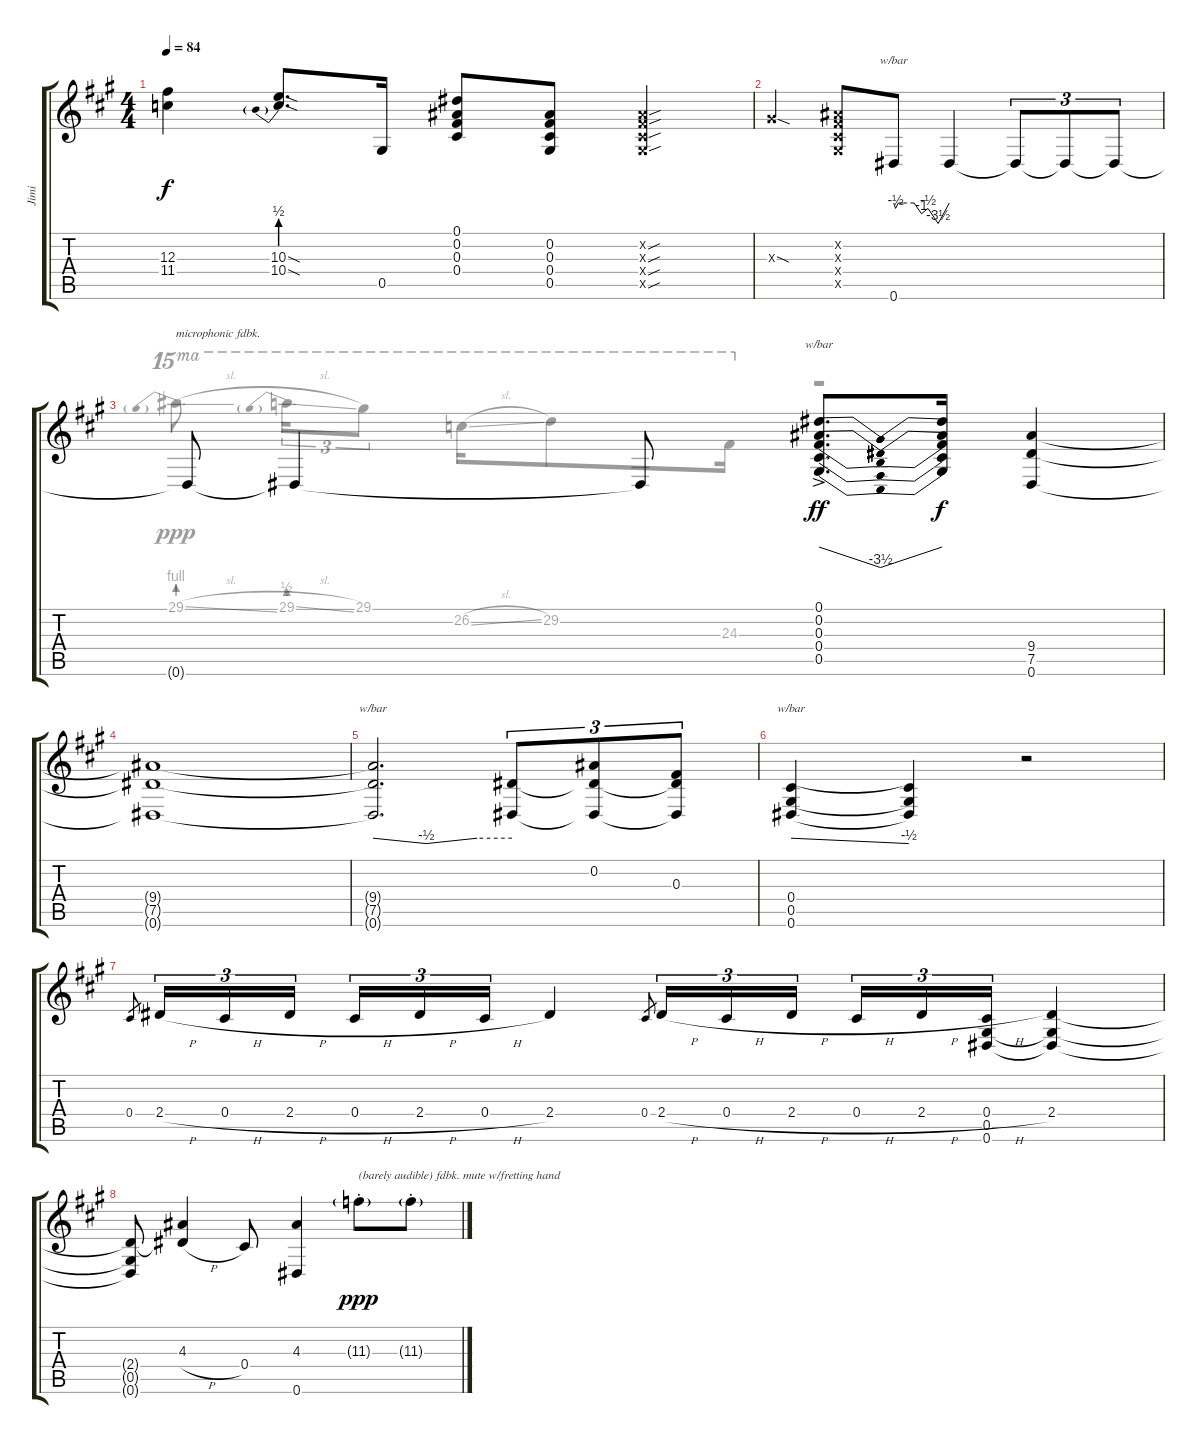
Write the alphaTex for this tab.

\track ("Jimi" "Jimi") {instrument overdrivenguitar}
\staff {score tabs}
\tuning (Eb4 Bb3 Gb3 Db3 Ab2 Eb2) {hide}
\voice
\ts (4 4)
\tempo 84
\clef g2
\ks a
(12.3{t} 11.4{t}).4{dy f} (10.3{sod} 10.4{be (prebend 0 2 60 2) sod}).8{d} 0.5.16 (0.1 0.2 0.3 0.4).8 (0.2 0.3 0.4 0.5).8 (0.2{sou x} 0.3{sou x} 0.4{sou x} 0.5{sou x}).4 |
2.3{sod x}.4 (0.2{x} 0.3{x} 0.4{x} 0.5{x}).8 0.6.8{tbe (custom default 0 0 2 -2 5 0 10 0 22 0 30 -4 37 -2 48 -14 60 0)} 0.6{t}.4 0.6{t}.8{tu (3 2)} 0.6{t}.8{tu (3 2)} 0.6{t}.8{tu (3 2)} |
0.6{t}.8{txt "microphonic fdbk."} 0.6{t}.4 0.6{t}.8 (0.1{ac} 0.2{ac} 0.3{ac} 0.4{ac} 0.5{ac}).8{d tbe (dip default 0 0 30 -14 60 0) dy ff} (0.1{t} 0.2{t} 0.3{t} 0.4{t} 0.5{t}).16{dy f} (9.4 7.5 0.6).4 |
(9.4{t} 7.5{t} 0.6{t}).1 |
(9.4{t} 7.5{t} 0.6{t}).2{d tbe (custom default 0 0 23 -2 45 0 60 0)} (7.5{t} 0.6{t}).8{tu (3 2)} (0.2 7.5{t} 0.6{t}).8{tu (3 2)} (0.3 7.5{t} 0.6{t}).8{tu (3 2)} |
(0.4 0.5 0.6).4{tbe (dive default 0 0 60 -2)} (0.4{t} 0.5{t} 0.6{t}).4 r.2 |
0.4.8{gr} 2.4{h}.16{tu (3 2)} 0.4{h}.16{tu (3 2)} 2.4{h}.16{tu (3 2) beam splitsecondary} 0.4{h}.16{tu (3 2)} 2.4{h}.16{tu (3 2)} 0.4{h}.16{tu (3 2)} 2.4.4 0.4.8{gr} 2.4{h}.16{tu (3 2)} 0.4{h}.16{tu (3 2)} 2.4{h}.16{tu (3 2) beam splitsecondary} 0.4{h}.16{tu (3 2)} 2.4{h}.16{tu (3 2)} (0.4{h} 0.5 0.6).16{tu (3 2)} (2.4 0.5{t} 0.6{t}).4 |
(2.4{t} 0.5{t} 0.6{t}).8 (4.3 2.4{h t}).4 0.4.8 (4.3 0.6).4 11.3{g st}.8{txt "(barely audible) fdbk. mute w/fretting hand" dy ppp} 11.3{g st}.8
\voice
\clef g2
\ottava regular
\simile none
\ks a
|
|
29.1{be (prebend 0 4 60 4) sl}.8{ot 15ma} 29.1{be (prebend 0 2 60 2) sl}.16{tu (3 2) ot 15ma} 29.1.8{tu (3 2) ot 15ma} 26.2{sl}.16{ot 15ma} 29.2.8{ot 15ma} 24.3.16{ot 15ma} r.2 |
|
|
|
|
